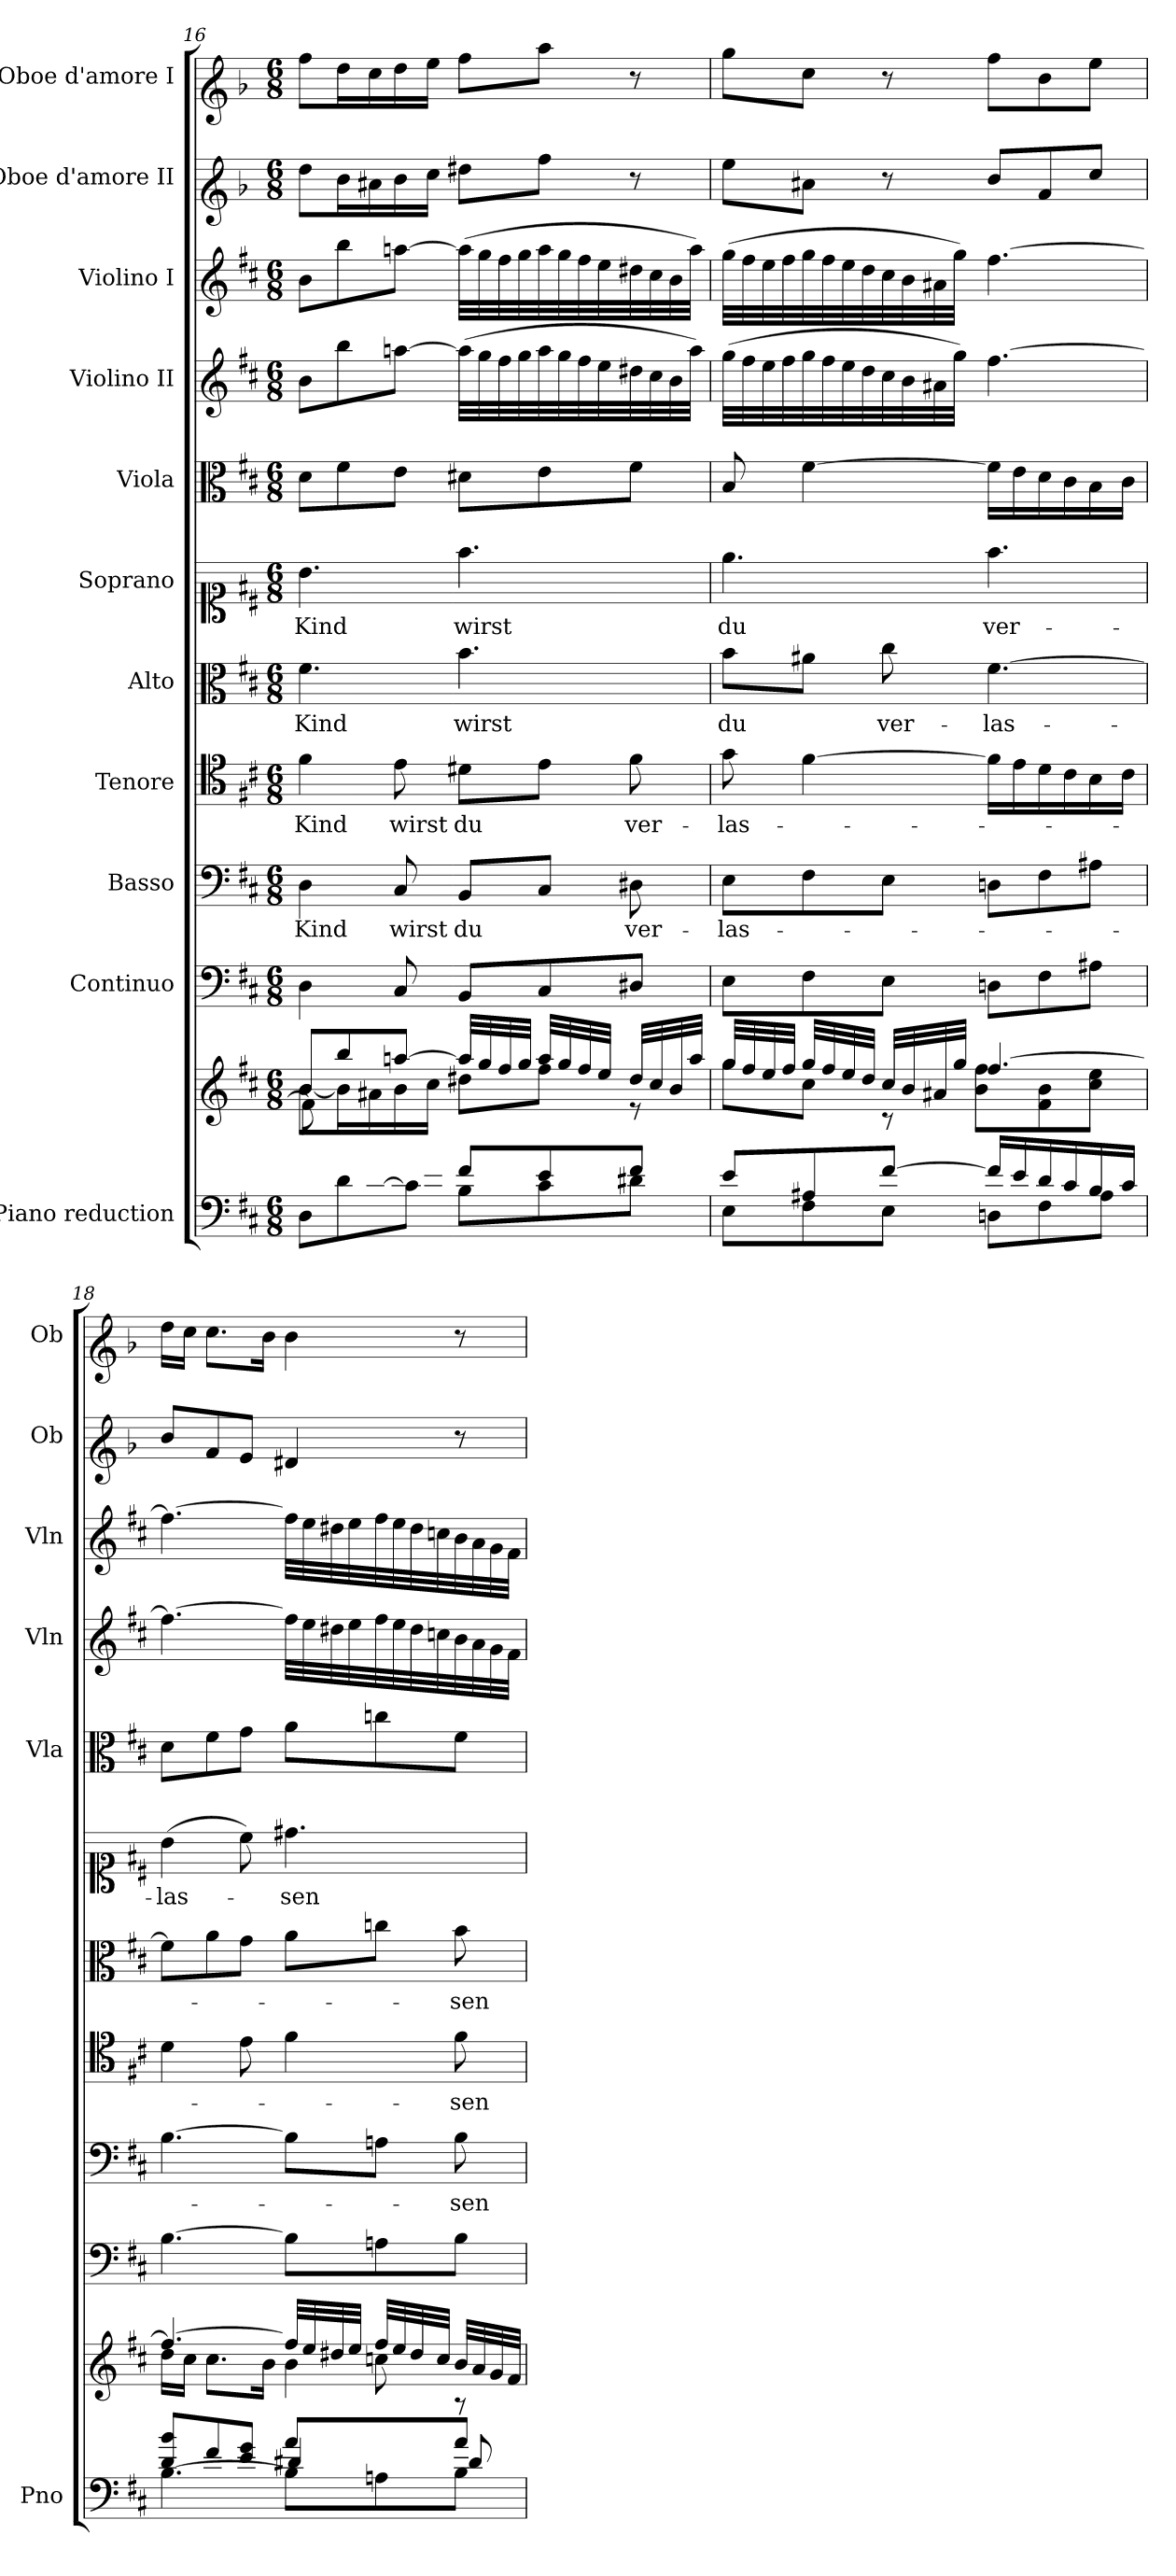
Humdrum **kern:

**kern	**kern	**kern	**kern	**text	**kern	**text	**kern	**text	**kern	**text	**kern	**kern	**kern	**kern	**kern
*part11	*part11	*part10	*part9	*part9	*part8	*part8	*part7	*part7	*part6	*part6	*part5	*part4	*part3	*part2	*part1
*staff12	*staff11	*staff10	*staff9	*staff9	*staff8	*staff8	*staff7	*staff7	*staff6	*staff6	*staff5	*staff4	*staff3	*staff2	*staff1
*I"Piano reduction	*	*I"Continuo	*I"Basso	*	*I"Tenore	*	*I"Alto	*	*I"Soprano	*	*I"Viola	*I"Violino II	*I"Violino I	*I"Oboe d'amore II	*I"Oboe d'amore I
*I'Pno	*	*	*	*	*	*	*	*	*	*	*I'Vla	*I'Vln	*I'Vln	*I'Ob	*I'Ob
*clefF4	*clefG2	*clefF4	*clefF4	*	*clefC4	*	*clefC3	*	*clefC1	*	*clefC3	*clefG2	*clefG2	*clefG1	*clefG1
*	*	*	*	*	*	*	*	*	*	*	*	*	*	*ITrd2c3	*ITrd2c3
*k[f#c#]	*k[f#c#]	*k[f#c#]	*k[f#c#]	*	*k[f#c#]	*	*k[f#c#]	*	*k[f#c#]	*	*k[f#c#]	*k[f#c#]	*k[f#c#]	*k[f#c#]	*k[f#c#]
*M6/8	*M6/8	*M6/8	*M6/8	*	*M6/8	*	*M6/8	*	*M6/8	*	*M6/8	*M6/8	*M6/8	*M6/8	*M6/8
=16	=16	=16	=16	=16	=16	=16	=16	=16	=16	=16	=16	=16	=16	=16	=16
*^	*^	*	*	*	*	*	*	*	*	*	*	*	*	*	*
*	*	*	*^	*	*	*	*	*	*	*	*	*	*	*	*	*	*
!	!	!	!	!	!	!	!LO:LY:b	!	!LO:LY:b	!	!LO:LY:b	!	!LO:LY:b	!	!	!	!	!
8ryy	8D\L	8b/L	[8b\L	8f#\L]	4D\	4D\	Kind	4f#\	Kind	4.f#\	Kind	4.b\	Kind	8d\L	8b\L	8b\L	8dd\L	8ff#\L
16d/L	8d\	8bb/	16b\L]	2ryy	.	.	.	.	.	.	.	.	.	8f#\	8bb\	8bb\	16b\L	16dd\L
[16c#/	.	.	16a#X\	.	.	.	.	.	.	.	.	.	.	.	.	.	16a#X\	16cc#\
!	!	!	!	!	!	!	!LO:LY:b	!	!LO:LY:b	!	!	!	!	!	!	!	!	!
16d/	8c#\J]	[8aan/J	16b\	.	8C#/	8C#/	wirst	8e\	wirst	.	.	.	.	8e\J	[8aan\J	[8aan\J	16b\	16dd\
16e/JJ	.	.	16cc#\JJ	.	.	.	.	.	.	.	.	.	.	.	.	.	16cc#\JJ	16ee\JJ
!	!	!	!	!	!	!	!LO:LY:b	!	!LO:LY:b	!	!LO:LY:b	!	!LO:LY:b	!	!	!	!	!
8f#/L	8B\L	32aa/LLL]	8dd#X\L	.	8BB/L	8BB/L	du	8d#X\L	du	4.b\	wirst	4.ff#\	wirst	8d#X\L	(>32aa\LLL]	(>32aa\LLL]	8dd#X\L	8ff#\L
.	.	32gg/	.	.	.	.	.	.	.	.	.	.	.	.	32gg\	32gg\	.	.
.	.	32ff#/	.	.	.	.	.	.	.	.	.	.	.	.	32ff#\	32ff#\	.	.
.	.	32gg/JJJ	.	.	.	.	.	.	.	.	.	.	.	.	32gg\	32gg\	.	.
8e/	8c#\	32aa/LLL	8ff#\J	.	8C#/	8C#/J	.	8e\J	.	.	.	.	.	8e\	32aa\	32aa\	8ff#\J	8aa\J
.	.	32gg/	.	.	.	.	.	.	.	.	.	.	.	.	32gg\	32gg\	.	.
.	.	32ff#/	.	.	.	.	.	.	.	.	.	.	.	.	32ff#\	32ff#\	.	.
.	.	32ee/JJJ	.	.	.	.	.	.	.	.	.	.	.	.	32ee\	32ee\	.	.
!	!	!	!	!	!	!	!LO:LY:b	!	!LO:LY:b	!	!	!	!	!	!	!	!	!
8f#/J	8d#X\J	32dd#/LLL	8r	8ryy	8D#X/J	8D#X\	ver-	8f#\	ver-	.	.	.	.	8f#\J	32dd#X\	32dd#X\	8r	8r
.	.	32cc#/	.	.	.	.	.	.	.	.	.	.	.	.	32cc#\	32cc#\	.	.
.	.	32b/	.	.	.	.	.	.	.	.	.	.	.	.	32b\	32b\	.	.
.	.	32aa/JJJ	.	.	.	.	.	.	.	.	.	.	.	.	32aa\JJJ)	32aa\JJJ)	.	.
*	*	*	*v	*v	*	*	*	*	*	*	*	*	*	*	*	*	*	*
=17	=17	=17	=17	=17	=17	=17	=17	=17	=17	=17	=17	=17	=17	=17	=17	=17	=17
!	!	!	!	!	!	!LO:LY:b	!	!LO:LY:b	!	!LO:LY:b	!	!LO:LY:b	!	!	!	!	!
8e/L	8E\L	32gg/LLL	8gg\L	8E\L	8E\L	-las-	8g\	-las-	8b\L	du	4.ee\	du	8B/	(>32gg\LLL	(>32gg\LLL	8ee\L	8gg\L
.	.	32ff#/	.	.	.	.	.	.	.	.	.	.	.	32ff#\	32ff#\	.	.
.	.	32ee/	.	.	.	.	.	.	.	.	.	.	.	32ee\	32ee\	.	.
.	.	32ff#/JJJ	.	.	.	.	.	.	.	.	.	.	.	32ff#\	32ff#\	.	.
8A#X/	8F#\	32gg/LLL	8cc#\J	8F#\	8F#\	.	[4f#\	.	8a#X\J	.	.	.	[4f#\	32gg\	32gg\	8a#X\J	8cc#\J
.	.	32ff#/	.	.	.	.	.	.	.	.	.	.	.	32ff#\	32ff#\	.	.
.	.	32ee/	.	.	.	.	.	.	.	.	.	.	.	32ee\	32ee\	.	.
.	.	32dd/JJJ	.	.	.	.	.	.	.	.	.	.	.	32dd\	32dd\	.	.
!	!	!	!	!	!	!	!	!	!	!LO:LY:b	!	!	!	!	!	!	!
[8f#/J	8E\J	32cc#/LLL	8r	8E\J	8E\J	.	.	.	8cc#\	ver-	.	.	.	32cc#\	32cc#\	8r	8r
.	.	32b/	.	.	.	.	.	.	.	.	.	.	.	32b\	32b\	.	.
.	.	32a#X/	.	.	.	.	.	.	.	.	.	.	.	32a#X\	32a#X\	.	.
.	.	32gg/JJJ	.	.	.	.	.	.	.	.	.	.	.	32gg\JJJ)	32gg\JJJ)	.	.
!	!	!	!	!	!	!	!	!	!	!LO:LY:b	!	!LO:LY:b	!	!	!	!	!
16f#/LL]	8Dn\L	[4.ff#/	8b\ 8ff#\L	8Dn\L	8Dn\L	.	16f#\LL]	.	[4.f#\	-las-	4.ff#\	ver-	16f#\LL]	[4.ff#\	[4.ff#\	8b/L	8ff#\L
16e/	.	.	.	.	.	.	16e\	.	.	.	.	.	16e\	.	.	.	.
16d/	8F#\	.	8f#\ 8b\	8F#\	8F#\	.	16d\	.	.	.	.	.	16d\	.	.	8f#/	8b\
16c#/	.	.	.	.	.	.	16c#\	.	.	.	.	.	16c#\	.	.	.	.
16B/	8A#\J	.	8cc#\ 8ee\J	8A#X\J	8A#X\J	.	16B\	.	.	.	.	.	16B\	.	.	8cc#/J	8ee\J
16c#/JJ	.	.	.	.	.	.	16c#\JJ	.	.	.	.	.	16c#\JJ	.	.	.	.
!!LO:PB:g=z
=18	=18	=18	=18	=18	=18	=18	=18	=18	=18	=18	=18	=18	=18	=18	=18	=18	=18
*	*^	*	*^	*	*	*	*	*	*	*	*	*	*	*	*	*	*
!	!	!	!	!	!	!	!	!	!	!	!	!	!	!LO:LY:b	!	!	!	!	!
4.ryy	8d/ 8b/L	[4.B\	4.ff#/_	16dd\LL	4.ryy	[4.B\	[4.B\	.	4d\	.	8f#\L]	.	(>4b\	-las-	8d\L	4.ff#\_	4.ff#\_	8b/L	16dd\LL
.	.	.	.	16cc#\JJ	.	.	.	.	.	.	.	.	.	.	.	.	.	.	16cc#\JJ
.	8f#/	.	.	8.cc#\L	.	.	.	.	.	.	8a\	.	.	.	8f#\	.	.	8f#/	8.cc#\L
.	8e/ 8g/J	.	.	.	.	.	.	.	8e\	.	8g\J	.	8cc#\)	.	8g\J	.	.	8e/J	.
.	.	.	.	16b\Jk	.	.	.	.	.	.	.	.	.	.	.	.	.	.	16b\Jk
!	!	!	!	!	!	!	!	!	!	!	!	!	!	!LO:LY:b	!	!	!	!	!
8a/L	4d#X/	8B\L]	32ff#/LLL]	4b\	8ryy	8B\L]	8B\L]	.	4f#\	.	8a\L	.	4.dd#X\	-sen	8a\L	32ff#\LLL]	32ff#\LLL]	4d#X/	4b\
.	.	.	32ee/	.	.	.	.	.	.	.	.	.	.	.	.	32ee\	32ee\	.	.
.	.	.	32dd#X/	.	.	.	.	.	.	.	.	.	.	.	.	32dd#X\	32dd#X\	.	.
.	.	.	32ee/JJJ	.	.	.	.	.	.	.	.	.	.	.	.	32ee\	32ee\	.	.
8ryy	.	8An\	32ff#/LLL	.	8ccn\	8An\	8An\J	.	.	.	8ccn\J	.	.	.	8ccn\	32ff#\	32ff#\	.	.
.	.	.	32ee/	.	.	.	.	.	.	.	.	.	.	.	.	32ee\	32ee\	.	.
.	.	.	32dd#/	.	.	.	.	.	.	.	.	.	.	.	.	32dd#\	32dd#\	.	.
.	.	.	32cc/JJJ	.	.	.	.	.	.	.	.	.	.	.	.	32ccn\	32ccn\	.	.
!	!	!	!	!	!	!	!	!LO:LY:b	!	!LO:LY:b	!	!LO:LY:b	!	!	!	!	!	!	!
8a/J	8d#/	8B\J	32b/LLL	8r	8ryy	8B\J	8B\	-sen	8f#\	-sen	8b\	-sen	.	.	8f#\J	32b\	32b\	8r	8r
.	.	.	32a/	.	.	.	.	.	.	.	.	.	.	.	.	32a\	32a\	.	.
.	.	.	32g/	.	.	.	.	.	.	.	.	.	.	.	.	32g\	32g\	.	.
.	.	.	32f#/JJJ	.	.	.	.	.	.	.	.	.	.	.	.	32f#\JJJ	32f#\JJJ	.	.
*v	*v	*v	*	*	*	*	*	*	*	*	*	*	*	*	*	*	*	*	*
*	*v	*v	*v	*	*	*	*	*	*	*	*	*	*	*	*	*	*
=	=	=	=	=	=	=	=	=	=	=	=	=	=	=	=
*-	*-	*-	*-	*-	*-	*-	*-	*-	*-	*-	*-	*-	*-	*-	*-
